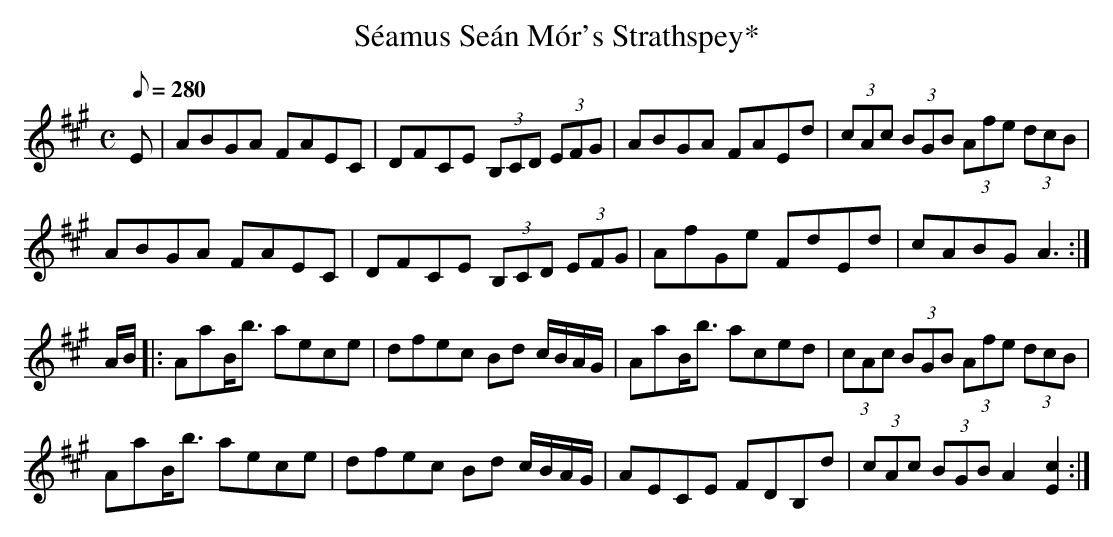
X:1
T:Séamus Seán Mór's Strathspey*
L:1/8
M:C
Q:280
K:A major
E| ABGA FAEC| DFCE (3B,CD (3EFG| ABGA FAEd| (3cAc (3BGB (3Afe (3dcB|
ABGA FAEC| DFCE (3B,CD (3EFG| AfGe FdEd| cABG A3 :|
A/B/|: AaB<b aece| dfec Bd c/B/A/G/| AaB<b aced| (3cAc (3BGB (3Afe (3dcB|
AaB<b aece| dfec Bd c/B/A/G/| AECE FDB,d| (3cAc (3BGB A2 [c2E2] :|
